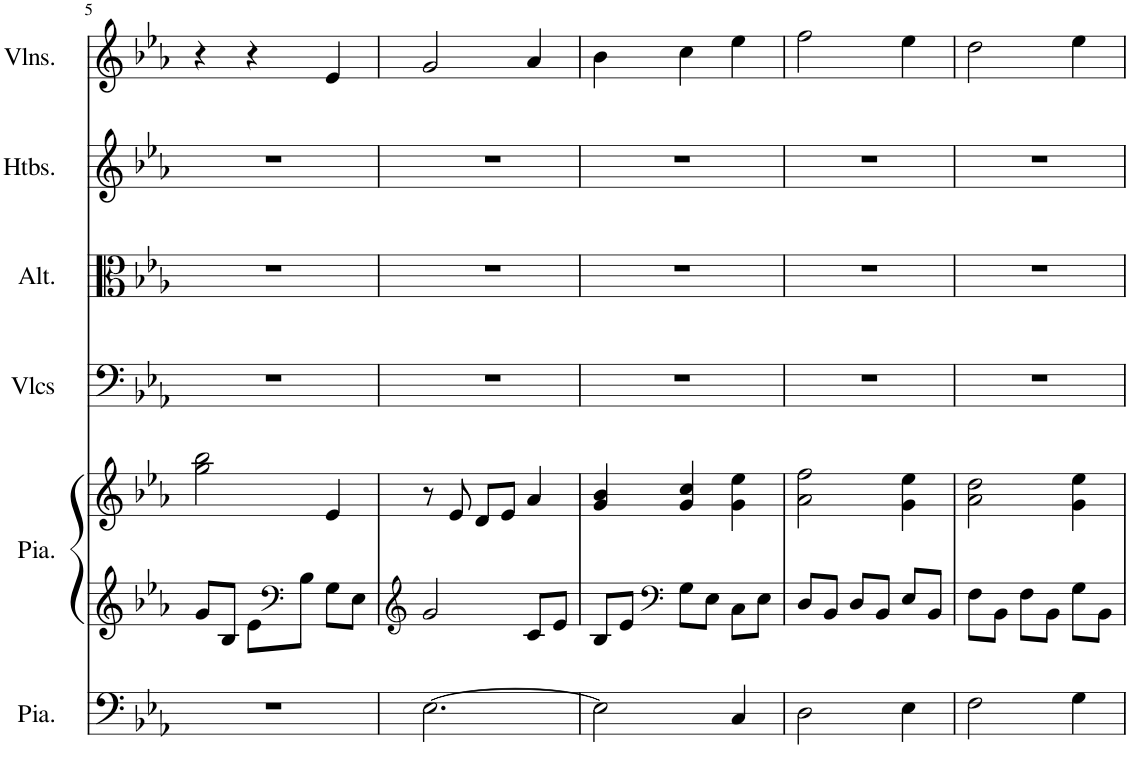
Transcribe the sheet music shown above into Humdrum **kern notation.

**kern	**kern	**kern	**kern	**kern	**kern	**kern
*part6	*part5	*part5	*part4	*part3	*part2	*part1
*staff7	*staff6	*staff5	*staff4	*staff3	*staff2	*staff1
*I"Piano, Pedals	*I"Piano, Organ	*	*I"Violoncelles, Bass	*I"Altos, Tenor	*I"Hautbois, Alto	*I"Violons, Soprano
*I'Pia.	*I'Pia.	*	*I'Vlcs	*I'Alt.	*I'Htbs.	*I'Vlns.
!!LO:PB:g=z
*clefF4	*clefG2	*clefG2	*clefF4	*clefC3	*clefG2	*clefG2
*k[b-e-a-]	*k[b-e-a-]	*k[b-e-a-]	*k[b-e-a-]	*k[b-e-a-]	*k[b-e-a-]	*k[b-e-a-]
*M3/4	*M3/4	*M3/4	*M3/4	*M3/4	*M3/4	*M3/4
=5	=5	=5	=5	=5	=5	=5
2.r	8g/L	2gg\ 2bb-\	2.r	2.r	2.r	4r
.	8B-/J	.	.	.	.	.
.	8e-\L	.	.	.	.	4r
*	*clefF4	*	*	*	*	*
.	8B-\J	.	.	.	.	.
.	8G\L	4e-/	.	.	.	4e-/
.	8E-\J	.	.	.	.	.
=6	=6	=6	=6	=6	=6	=6
*	*clefG2	*	*	*	*	*
[2.E-\	2g/	8r	2.r	2.r	2.r	2g/
.	.	8e-/	.	.	.	.
.	.	8d/L	.	.	.	.
.	.	8e-/J	.	.	.	.
.	8c/L	4a-/	.	.	.	4a-/
.	8e-/J	.	.	.	.	.
=7	=7	=7	=7	=7	=7	=7
2E-\]	8B-/L	4g/ 4b-/	2.r	2.r	2.r	4b-\
.	8e-/J	.	.	.	.	.
*	*clefF4	*	*	*	*	*
.	8G\L	4g/ 4cc/	.	.	.	4cc\
.	8E-\J	.	.	.	.	.
4C/	8C\L	4g\ 4ee-\	.	.	.	4ee-\
.	8E-\J	.	.	.	.	.
=8	=8	=8	=8	=8	=8	=8
2D\	8D/L	2a-\ 2ff\	2.r	2.r	2.r	2ff\
.	8BB-/J	.	.	.	.	.
.	8D/L	.	.	.	.	.
.	8BB-/J	.	.	.	.	.
4E-\	8E-/L	4g\ 4ee-\	.	.	.	4ee-\
.	8BB-/J	.	.	.	.	.
=9	=9	=9	=9	=9	=9	=9
2F\	8F\L	2a-\ 2dd\	2.r	2.r	2.r	2dd\
.	8BB-\J	.	.	.	.	.
.	8F\L	.	.	.	.	.
.	8BB-\J	.	.	.	.	.
4G\	8G\L	4g\ 4ee-\	.	.	.	4ee-\
.	8BB-\J	.	.	.	.	.
=	=	=	=	=	=	=
*-	*-	*-	*-	*-	*-	*-
